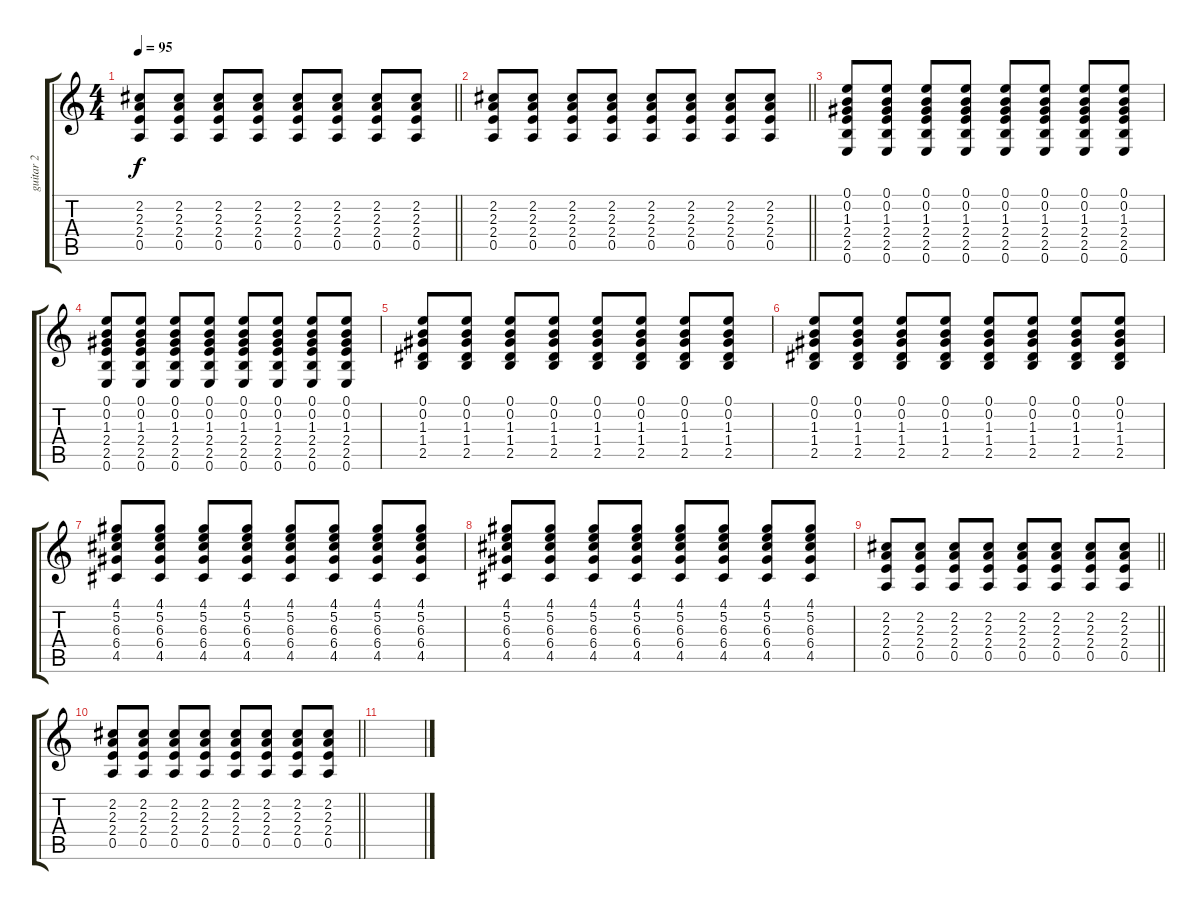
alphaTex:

\track ("guitar 2" "guitar 2") {instrument distortionguitar}
\staff {score tabs}
\tuning (E4 B3 G3 D3 A2 E2) {hide}
\ts (4 4)
\tempo 95
\clef g2
\barLineRight lightlight
\ks c
(2.2 2.3 2.4 0.5).8{dy f} (2.2 2.3 2.4 0.5).8 (2.2 2.3 2.4 0.5).8 (2.2 2.3 2.4 0.5).8 (2.2 2.3 2.4 0.5).8 (2.2 2.3 2.4 0.5).8 (2.2 2.3 2.4 0.5).8 (2.2 2.3 2.4 0.5).8 |
\section ("" "")
\barLineRight lightlight
(2.2 2.3 2.4 0.5).8 (2.2 2.3 2.4 0.5).8 (2.2 2.3 2.4 0.5).8 (2.2 2.3 2.4 0.5).8 (2.2 2.3 2.4 0.5).8 (2.2 2.3 2.4 0.5).8 (2.2 2.3 2.4 0.5).8 (2.2 2.3 2.4 0.5).8 |
\section ("" "")
(0.1 0.2 1.3 2.4 2.5 0.6).8 (0.1 0.2 1.3 2.4 2.5 0.6).8 (0.1 0.2 1.3 2.4 2.5 0.6).8 (0.1 0.2 1.3 2.4 2.5 0.6).8 (0.1 0.2 1.3 2.4 2.5 0.6).8 (0.1 0.2 1.3 2.4 2.5 0.6).8 (0.1 0.2 1.3 2.4 2.5 0.6).8 (0.1 0.2 1.3 2.4 2.5 0.6).8 |
(0.1 0.2 1.3 2.4 2.5 0.6).8 (0.1 0.2 1.3 2.4 2.5 0.6).8 (0.1 0.2 1.3 2.4 2.5 0.6).8 (0.1 0.2 1.3 2.4 2.5 0.6).8 (0.1 0.2 1.3 2.4 2.5 0.6).8 (0.1 0.2 1.3 2.4 2.5 0.6).8 (0.1 0.2 1.3 2.4 2.5 0.6).8 (0.1 0.2 1.3 2.4 2.5 0.6).8 |
(0.1 0.2 1.3 1.4 2.5).8 (0.1 0.2 1.3 1.4 2.5).8 (0.1 0.2 1.3 1.4 2.5).8 (0.1 0.2 1.3 1.4 2.5).8 (0.1 0.2 1.3 1.4 2.5).8 (0.1 0.2 1.3 1.4 2.5).8 (0.1 0.2 1.3 1.4 2.5).8 (0.1 0.2 1.3 1.4 2.5).8 |
(0.1 0.2 1.3 1.4 2.5).8 (0.1 0.2 1.3 1.4 2.5).8 (0.1 0.2 1.3 1.4 2.5).8 (0.1 0.2 1.3 1.4 2.5).8 (0.1 0.2 1.3 1.4 2.5).8 (0.1 0.2 1.3 1.4 2.5).8 (0.1 0.2 1.3 1.4 2.5).8 (0.1 0.2 1.3 1.4 2.5).8 |
(4.1 5.2 6.3 6.4 4.5).8 (4.1 5.2 6.3 6.4 4.5).8 (4.1 5.2 6.3 6.4 4.5).8 (4.1 5.2 6.3 6.4 4.5).8 (4.1 5.2 6.3 6.4 4.5).8 (4.1 5.2 6.3 6.4 4.5).8 (4.1 5.2 6.3 6.4 4.5).8 (4.1 5.2 6.3 6.4 4.5).8 |
(4.1 5.2 6.3 6.4 4.5).8 (4.1 5.2 6.3 6.4 4.5).8 (4.1 5.2 6.3 6.4 4.5).8 (4.1 5.2 6.3 6.4 4.5).8 (4.1 5.2 6.3 6.4 4.5).8 (4.1 5.2 6.3 6.4 4.5).8 (4.1 5.2 6.3 6.4 4.5).8 (4.1 5.2 6.3 6.4 4.5).8 |
\barLineRight lightlight
(2.2 2.3 2.4 0.5).8 (2.2 2.3 2.4 0.5).8 (2.2 2.3 2.4 0.5).8 (2.2 2.3 2.4 0.5).8 (2.2 2.3 2.4 0.5).8 (2.2 2.3 2.4 0.5).8 (2.2 2.3 2.4 0.5).8 (2.2 2.3 2.4 0.5).8 |
\section ("" "")
\barLineRight lightlight
(2.2 2.3 2.4 0.5).8 (2.2 2.3 2.4 0.5).8 (2.2 2.3 2.4 0.5).8 (2.2 2.3 2.4 0.5).8 (2.2 2.3 2.4 0.5).8 (2.2 2.3 2.4 0.5).8 (2.2 2.3 2.4 0.5).8 (2.2 2.3 2.4 0.5).8 |
\section ("" "")
